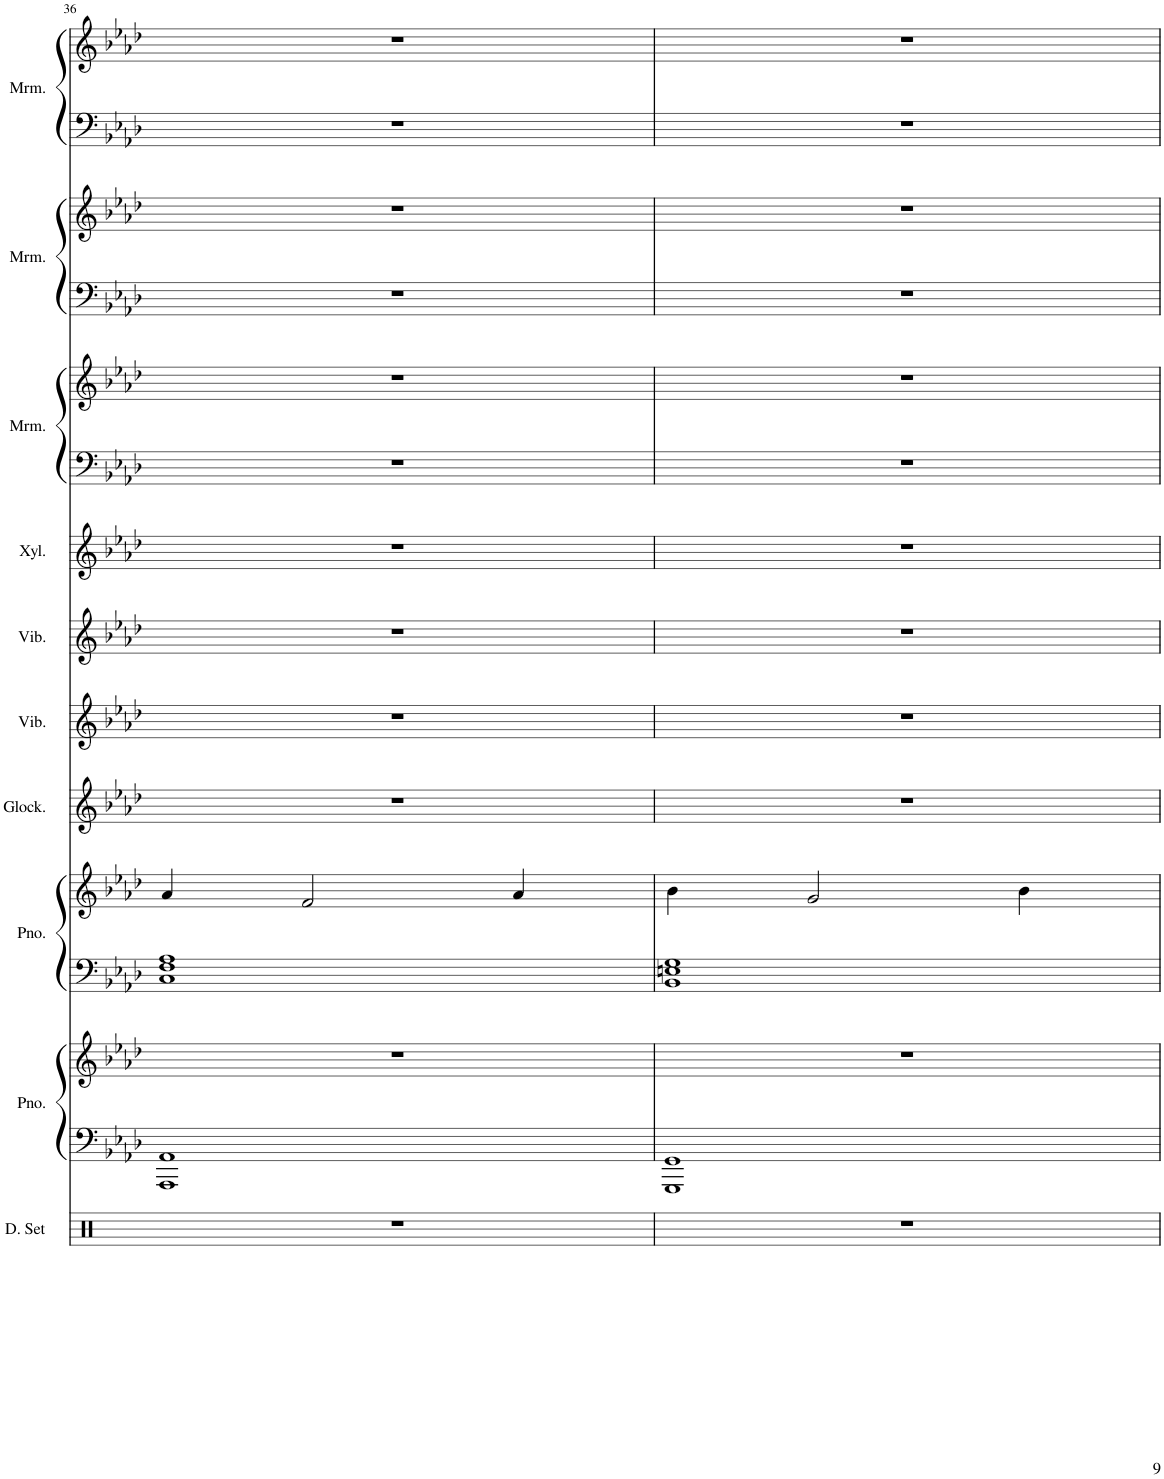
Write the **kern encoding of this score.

**kern	**kern	**kern	**kern	**kern	**kern	**kern	**kern	**kern	**kern	**kern	**kern	**kern	**kern	**kern
*part10	*part9	*part9	*part8	*part8	*part7	*part6	*part5	*part4	*part3	*part3	*part2	*part2	*part1	*part1
*staff15	*staff14	*staff13	*staff12	*staff11	*staff10	*staff9	*staff8	*staff7	*staff6	*staff5	*staff4	*staff3	*staff2	*staff1
*I"Drumset	*I"Piano	*	*I"Piano	*	*I"Glockenspiel	*I"Vibraphone	*I"Vibraphone	*I"Xylophone	*I"Marimba	*	*I"Marimba	*	*I"Marimba	*
*I'D. Set	*I'Pno.	*	*I'Pno.	*	*I'Glock.	*I'Vib.	*I'Vib.	*I'Xyl.	*I'Mrm.	*	*I'Mrm.	*	*I'Mrm.	*
!!LO:PB:g=z
*clefX	*clefF4	*clefG2	*clefF4	*clefG2	*clefG2	*clefG2	*clefG2	*clefG2	*clefF4	*clefG2	*clefF4	*clefG2	*clefF4	*clefG2
*	*	*	*	*	*Trd-14c-24	*	*	*Trd-7c-12	*	*	*	*	*	*
*k[]	*k[b-e-a-d-]	*k[b-e-a-d-]	*k[b-e-a-d-]	*k[b-e-a-d-]	*k[b-e-a-d-]	*k[b-e-a-d-]	*k[b-e-a-d-]	*k[b-e-a-d-]	*k[b-e-a-d-]	*k[b-e-a-d-]	*k[b-e-a-d-]	*k[b-e-a-d-]	*k[b-e-a-d-]	*k[b-e-a-d-]
*M4/4	*M4/4	*M4/4	*M4/4	*M4/4	*M4/4	*M4/4	*M4/4	*M4/4	*M4/4	*M4/4	*M4/4	*M4/4	*M4/4	*M4/4
=36	=36	=36	=36	=36	=36	=36	=36	=36	=36	=36	=36	=36	=36	=36
1r	1AAA- 1AA-	1r	1C 1F 1A-	4a-/	1r	1r	1r	1r	1r	1r	1r	1r	1r	1r
.	.	.	.	2f/	.	.	.	.	.	.	.	.	.	.
.	.	.	.	4a-/	.	.	.	.	.	.	.	.	.	.
=37	=37	=37	=37	=37	=37	=37	=37	=37	=37	=37	=37	=37	=37	=37
1r	1GGG 1GG	1r	1BB- 1En 1G	4b-\	1r	1r	1r	1r	1r	1r	1r	1r	1r	1r
.	.	.	.	2g/	.	.	.	.	.	.	.	.	.	.
.	.	.	.	4b-\	.	.	.	.	.	.	.	.	.	.
=	=	=	=	=	=	=	=	=	=	=	=	=	=	=
*-	*-	*-	*-	*-	*-	*-	*-	*-	*-	*-	*-	*-	*-	*-
